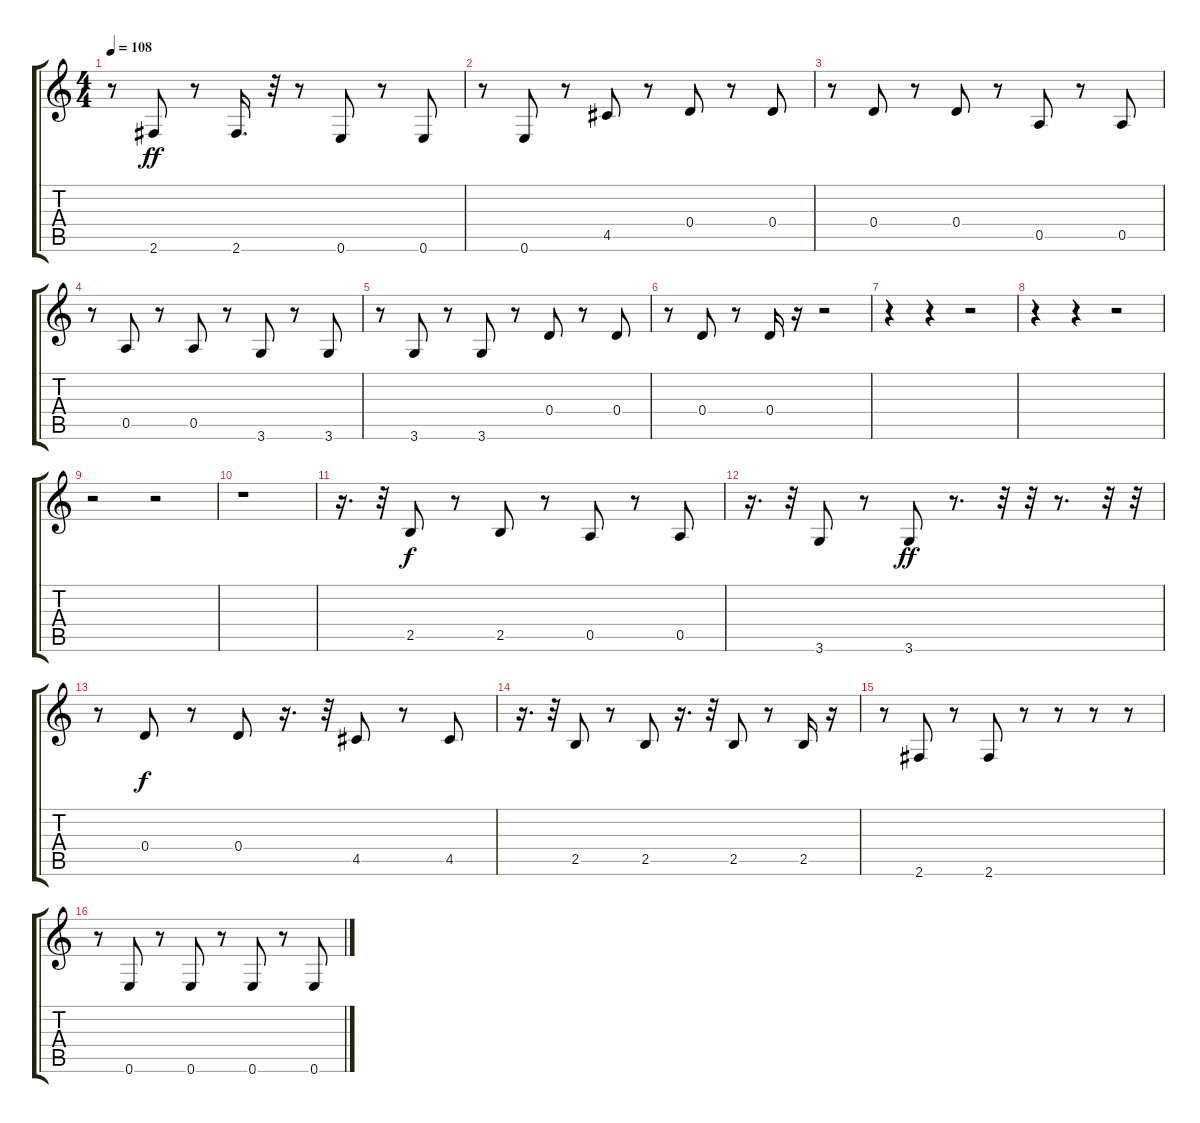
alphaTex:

\track "" {instrument electricbassfinger}
\staff {score tabs}
\tuning (E4 B3 G3 D3 A2 E2) {hide}
\ts (4 4)
\tempo 108
\clef g2
\ks c
r.8{dy ff} 2.6.8 r.8 2.6.16{d} r.32 r.8 0.6.8 r.8 0.6.8 |
r.8 0.6.8 r.8 4.5.8 r.8 0.4.8 r.8 0.4.8 |
r.8 0.4.8 r.8 0.4.8 r.8 0.5.8 r.8 0.5.8 |
r.8 0.5.8 r.8 0.5.8 r.8 3.6.8 r.8 3.6.8 |
r.8 3.6.8 r.8 3.6.8 r.8 0.4.8 r.8 0.4.8 |
r.8 0.4.8 r.8 0.4.16 r.16 r.2 |
r.4 r.4 r.2 |
r.4 r.4 r.2 |
r.2 r.2 |
r.1 |
r.16{d} r.32 2.5.8{dy f} r.8 2.5.8 r.8 0.5.8 r.8 0.5.8 |
r.16{d} r.32 3.6.8 r.8 3.6.8{dy ff} r.8{d} r.32 r.32 r.8{d} r.32 r.32 |
r.8 0.4.8{dy f} r.8 0.4.8 r.16{d} r.32 4.5.8 r.8 4.5.8 |
r.16{d} r.32 2.5.8 r.8 2.5.8 r.16{d} r.32 2.5.8 r.8 2.5.16 r.16 |
r.8 2.6.8 r.8 2.6.8 r.8 r.8 r.8 r.8 |
r.8 0.6.8 r.8 0.6.8 r.8 0.6.8 r.8 0.6.8
